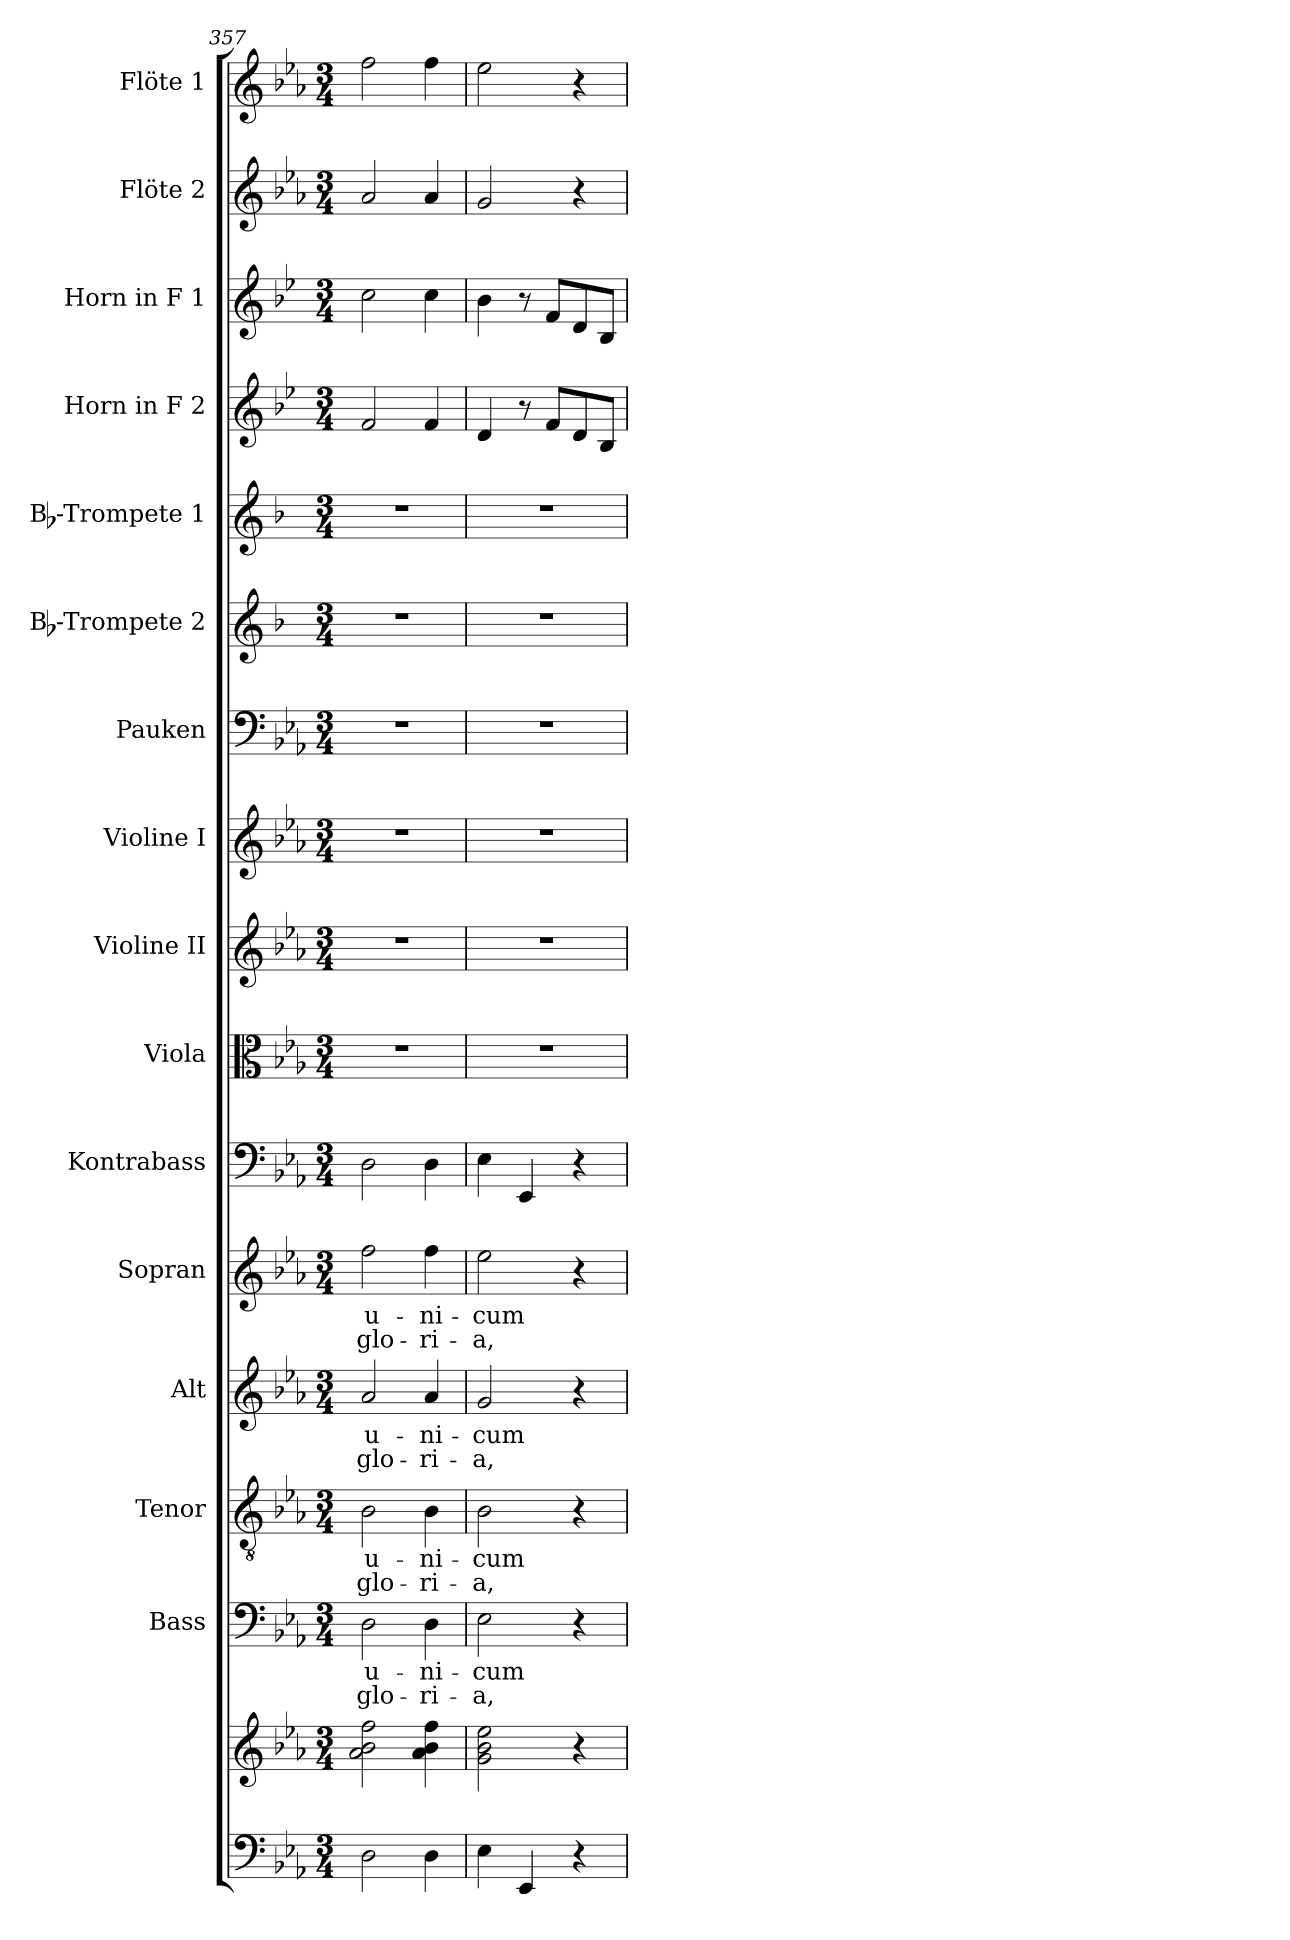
**kern	**kern	**kern	**text	**text	**kern	**text	**text	**kern	**text	**text	**kern	**text	**text	**kern	**kern	**kern	**kern	**kern	**kern	**kern	**kern	**kern	**kern	**kern
*part16	*part16	*part15	*part15	*part15	*part14	*part14	*part14	*part13	*part13	*part13	*part12	*part12	*part12	*part11	*part10	*part9	*part8	*part7	*part6	*part5	*part4	*part3	*part2	*part1
*staff17	*staff16	*staff15	*staff15	*staff15	*staff14	*staff14	*staff14	*staff13	*staff13	*staff13	*staff12	*staff12	*staff12	*staff11	*staff10	*staff9	*staff8	*staff7	*staff6	*staff5	*staff4	*staff3	*staff2	*staff1
*	*	*I"Bass	*	*	*I"Tenor	*	*	*I"Alt	*	*	*I"Sopran	*	*	*I"Kontrabass	*I"Viola	*I"Violine II	*I"Violine I	*I"Pauken	*I"Bb-Trompete 2	*I"Bb-Trompete 1	*I"Horn in F 2	*I"Horn in F 1	*I"Flöte 2	*I"Flöte 1
*	*	*I'B.	*	*	*I'T.	*	*	*I'A.	*	*	*I'S.	*	*	*I'Kb.	*I'Vla.	*I'Vl. II	*I'Vl. I	*I'Pk.	*I'Bb Trp. 2	*I'Bb Trp. 1	*	*	*I'Fl. 2	*I'Fl. 1
*clefF4	*clefG2	*clefF4	*	*	*clefGv2	*	*	*clefG2	*	*	*clefG2	*	*	*clefF4	*clefC3	*clefG2	*clefG2	*clefF4	*clefG2	*clefG2	*clefG2	*clefG2	*clefG2	*clefG2
*	*	*	*	*	*	*	*	*	*	*	*	*	*	*ITrd7c12	*	*	*	*	*ITrd1c2	*ITrd1c2	*ITrd4c7	*ITrd4c7	*	*
*k[b-e-a-]	*k[b-e-a-]	*k[b-e-a-]	*	*	*k[b-e-a-]	*	*	*k[b-e-a-]	*	*	*k[b-e-a-]	*	*	*k[b-e-a-]	*k[b-e-a-]	*k[b-e-a-]	*k[b-e-a-]	*k[b-e-a-]	*k[b-e-a-]	*k[b-e-a-]	*k[b-e-a-]	*k[b-e-a-]	*k[b-e-a-]	*k[b-e-a-]
*E-:	*E-:	*E-:	*	*	*E-:	*	*	*E-:	*	*	*E-:	*	*	*E-:	*E-:	*E-:	*E-:	*E-:	*E-:	*E-:	*E-:	*E-:	*E-:	*E-:
*M3/4	*M3/4	*M3/4	*	*	*M3/4	*	*	*M3/4	*	*	*M3/4	*	*	*M3/4	*M3/4	*M3/4	*M3/4	*M3/4	*M3/4	*M3/4	*M3/4	*M3/4	*M3/4	*M3/4
=357	=357	=357	=357	=357	=357	=357	=357	=357	=357	=357	=357	=357	=357	=357	=357	=357	=357	=357	=357	=357	=357	=357	=357	=357
!	!	!	!LO:LY:b	!LO:LY:b	!	!LO:LY:b	!LO:LY:b	!	!LO:LY:b	!LO:LY:b	!	!LO:LY:b	!LO:LY:b	!	!	!	!	!	!	!	!	!	!	!
2D\	2a-\ 2b-\ 2ff\	2D\	u-	glo-	2B-\	u-	glo-	2a-/	u-	glo-	2ff\	u-	glo-	2DD\	2.r	2.r	2.r	2.r	2.r	2.r	2B-/	2f\	2a-/	2ff\
!	!	!	!LO:LY:b	!LO:LY:b	!	!LO:LY:b	!LO:LY:b	!	!LO:LY:b	!LO:LY:b	!	!LO:LY:b	!LO:LY:b	!	!	!	!	!	!	!	!	!	!	!
4D\	4a-\ 4b-\ 4ff\	4D\	-ni-	-ri-	4B-\	-ni-	-ri-	4a-/	-ni-	-ri-	4ff\	-ni-	-ri-	4DD\	.	.	.	.	.	.	4B-/	4f\	4a-/	4ff\
=358	=358	=358	=358	=358	=358	=358	=358	=358	=358	=358	=358	=358	=358	=358	=358	=358	=358	=358	=358	=358	=358	=358	=358	=358
!	!	!	!LO:LY:b	!LO:LY:b	!	!LO:LY:b	!LO:LY:b	!	!LO:LY:b	!LO:LY:b	!	!LO:LY:b	!LO:LY:b	!	!	!	!	!	!	!	!	!	!	!
4E-\	2g\ 2b-\ 2ee-\	2E-\	-cum	-a,	2B-\	-cum	-a,	2g/	-cum	-a,	2ee-\	-cum	-a,	4EE-\	2.r	2.r	2.r	2.r	2.r	2.r	4G/	4e-\	2g/	2ee-\
4EE-/	.	.	.	.	.	.	.	.	.	.	.	.	.	4EEE-/	.	.	.	.	.	.	8r	8r	.	.
.	.	.	.	.	.	.	.	.	.	.	.	.	.	.	.	.	.	.	.	.	8B-/L	8B-/L	.	.
4r	4r	4r	.	.	4r	.	.	4r	.	.	4r	.	.	4r	.	.	.	.	.	.	8G/	8G/	4r	4r
.	.	.	.	.	.	.	.	.	.	.	.	.	.	.	.	.	.	.	.	.	8E-/J	8E-/J	.	.
=	=	=	=	=	=	=	=	=	=	=	=	=	=	=	=	=	=	=	=	=	=	=	=	=
*-	*-	*-	*-	*-	*-	*-	*-	*-	*-	*-	*-	*-	*-	*-	*-	*-	*-	*-	*-	*-	*-	*-	*-	*-
